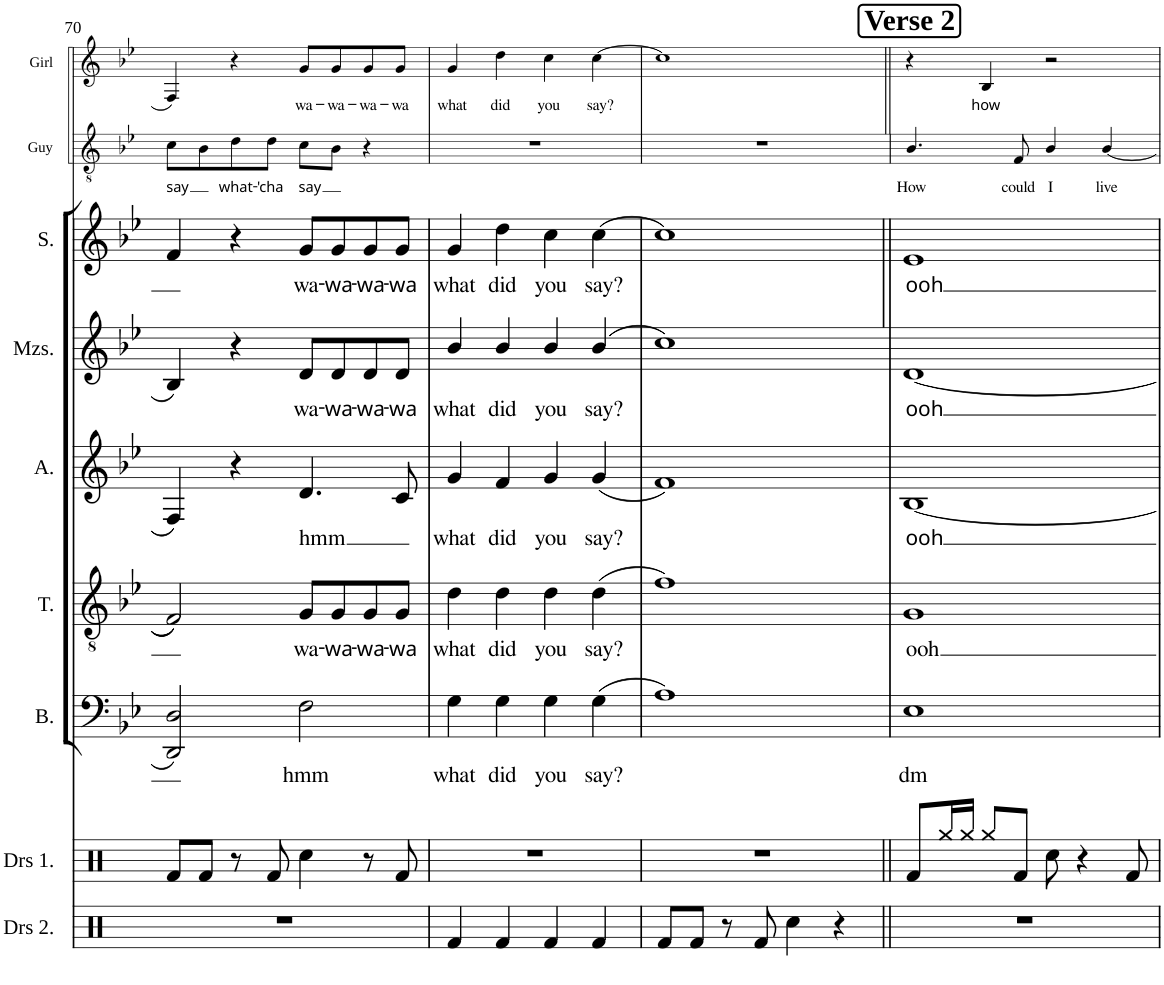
**kern	**kern	**kern	**text	**kern	**text	**kern	**text	**kern	**text	**kern	**text	**kern	**text	**kern	**text
*part9	*part8	*part7	*part7	*part6	*part6	*part5	*part5	*part4	*part4	*part3	*part3	*part2	*part2	*part1	*part1
*staff9	*staff8	*staff7	*staff7	*staff6	*staff6	*staff5	*staff5	*staff4	*staff4	*staff3	*staff3	*staff2	*staff2	*staff1	*staff1
*I"Drumset Layer 2	*I"Drumset Layer 1	*I"Bass	*	*I"Tenor	*	*I"Alto	*	*I"Mezzo-soprano	*	*I"Soprano	*	*I"Guy	*	*I"Girl	*
*I'Drs 2.	*I'Drs 1.	*I'B.	*	*I'T.	*	*I'A.	*	*I'Mzs.	*	*I'S.	*	*I'Guy	*	*I'Girl	*
!!LO:PB:g=z
*clefX	*clefX	*clefF4	*	*clefGv2	*	*clefG2	*	*clefG2	*	*clefG2	*	*clefGv2	*	*clefG2	*
*k[]	*k[]	*k[b-e-]	*	*k[b-e-]	*	*k[b-e-]	*	*k[b-e-]	*	*k[b-e-]	*	*k[b-e-]	*	*k[b-e-]	*
*M4/4	*M4/4	*M4/4	*	*M4/4	*	*M4/4	*	*M4/4	*	*M4/4	*	*M4/4	*	*M4/4	*
*met(c)	*met(c)	*met(c)	*	*met(c)	*	*met(c)	*	*met(c)	*	*met(c)	*	*met(c)	*	*met(c)	*
=70	=70	=70	=70	=70	=70	=70	=70	=70	=70	=70	=70	=70	=70	=70	=70
!	!	!	!	!	!	!	!	!	!	!	!	!	!LO:LY:b	!	!
1r	8Rf/L	2DD/ 2D/	.	2F/	.	4F/	.	4B-/	.	4f/	.	8c\L	say	4F/	.
.	8Rf/J	.	.	.	.	.	.	.	.	.	.	8B-\	.	.	.
!	!	!	!	!	!	!	!	!	!	!	!	!	!LO:LY:b	!	!
.	8r	.	.	.	.	4r	.	4r	.	4r	.	8d\	what-	4r	.
!	!	!	!	!	!	!	!	!	!	!	!	!	!LO:LY:b	!	!
.	8Rf/	.	.	.	.	.	.	.	.	.	.	8d\J	-'cha	.	.
!	!	!	!LO:LY:b	!	!LO:LY:b	!	!LO:LY:b	!	!LO:LY:b	!	!LO:LY:b	!	!LO:LY:b	!	!LO:LY:b
.	4Rcc\	2F\	hmm	8G/L	wa-	4.d/	hmm	8d/L	wa-	8g/L	wa-	8c\L	say	8g/L	wa-
!	!	!	!	!	!LO:LY:b	!	!	!	!LO:LY:b	!	!LO:LY:b	!	!	!	!LO:LY:b
.	.	.	.	8G/	-wa-	.	.	8d/	-wa-	8g/	-wa-	8B-\J	.	8g/	-wa-
!	!	!	!	!	!LO:LY:b	!	!	!	!LO:LY:b	!	!LO:LY:b	!	!	!	!LO:LY:b
.	8r	.	.	8G/	-wa-	.	.	8d/	-wa-	8g/	-wa-	4r	.	8g/	-wa-
!	!	!	!	!	!LO:LY:b	!	!	!	!LO:LY:b	!	!LO:LY:b	!	!	!	!LO:LY:b
.	8Rf/	.	.	8G/J	-wa	8c/	.	8d/J	-wa	8g/J	-wa	.	.	8g/J	-wa
=71	=71	=71	=71	=71	=71	=71	=71	=71	=71	=71	=71	=71	=71	=71	=71
!	!	!	!LO:LY:b	!	!LO:LY:b	!	!LO:LY:b	!	!LO:LY:b	!	!LO:LY:b	!	!	!	!LO:LY:b
4Rf/	1r	4G\	what	4d\	what	4g/	what	4b-/	what	4g/	what	1r	.	4g/	what
!	!	!	!LO:LY:b	!	!LO:LY:b	!	!LO:LY:b	!	!LO:LY:b	!	!LO:LY:b	!	!	!	!LO:LY:b
4Rf/	.	4G\	did	4d\	did	4f/	did	4b-/	did	4dd\	did	.	.	4dd\	did
!	!	!	!LO:LY:b	!	!LO:LY:b	!	!LO:LY:b	!	!LO:LY:b	!	!LO:LY:b	!	!	!	!LO:LY:b
4Rf/	.	4G\	you	4d\	you	4g/	you	4b-/	you	4cc\	you	.	.	4cc\	you
!	!	!	!LO:LY:b	!	!LO:LY:b	!	!LO:LY:b	!	!LO:LY:b	!	!LO:LY:b	!	!	!	!LO:LY:b
4Rf/	.	(4G\	say?	(4d\	say?	(4g/	say?	(4b-/	say?	[4cc\	say?	.	.	[4cc\	say?
=72	=72	=72	=72	=72	=72	=72	=72	=72	=72	=72	=72	=72	=72	=72	=72
8Rf/L	1r	1A)	.	1f)	.	1f)	.	1cc)	.	1cc]	.	1r	.	1cc]	.
8Rf/J	.	.	.	.	.	.	.	.	.	.	.	.	.	.	.
8r	.	.	.	.	.	.	.	.	.	.	.	.	.	.	.
8Rf/	.	.	.	.	.	.	.	.	.	.	.	.	.	.	.
4Rcc\	.	.	.	.	.	.	.	.	.	.	.	.	.	.	.
4r	.	.	.	.	.	.	.	.	.	.	.	.	.	.	.
!!LO:REH:place=s1:a:B:cj:fs=14:t=Verse 2
=73||	=73||	=73||	=73||	=73||	=73||	=73||	=73||	=73||	=73||	=73||	=73||	=73||	=73||	=73||	=73||
!	!	!	!LO:LY:b	!	!LO:LY:b	!	!LO:LY:b	!	!LO:LY:b	!	!LO:LY:b	!	!LO:LY:b	!	!
1r	8Rf/L	1E-	dm	1G	ooh	[1B-	ooh	[1d	ooh	1e-	ooh	4.B-/	How	4r	.
.	16Rgg/L	.	.	.	.	.	.	.	.	.	.	.	.	.	.
.	16Rgg/JJ	.	.	.	.	.	.	.	.	.	.	.	.	.	.
!	!	!	!	!	!	!	!	!	!	!	!	!	!	!	!LO:LY:b
.	8Rgg/L	.	.	.	.	.	.	.	.	.	.	.	.	4B-/	how
!	!	!	!	!	!	!	!	!	!	!	!	!	!LO:LY:b	!	!
.	8Rf/J	.	.	.	.	.	.	.	.	.	.	8F/	could	.	.
!	!	!	!	!	!	!	!	!	!	!	!	!	!LO:LY:b	!	!
.	8Rcc\	.	.	.	.	.	.	.	.	.	.	4B-/	I	2r	.
.	4r	.	.	.	.	.	.	.	.	.	.	.	.	.	.
!	!	!	!	!	!	!	!	!	!	!	!	!	!LO:LY:b	!	!
.	.	.	.	.	.	.	.	.	.	.	.	[4B-/	live	.	.
.	8Rf/	.	.	.	.	.	.	.	.	.	.	.	.	.	.
=	=	=	=	=	=	=	=	=	=	=	=	=	=	=	=
*-	*-	*-	*-	*-	*-	*-	*-	*-	*-	*-	*-	*-	*-	*-	*-
